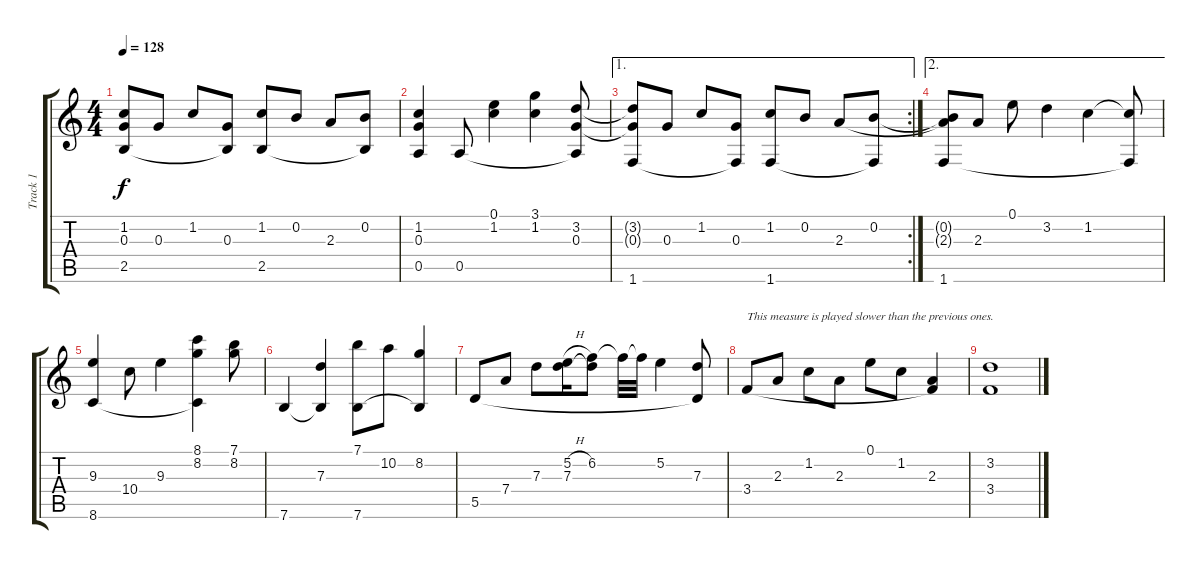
\track ("Track 1" "Track 1") {instrument acousticguitarsteel}
\staff {score tabs}
\tuning (E4 B3 G3 D3 A2 E2) {hide}
\ts (4 4)
\tempo 128
\clef g2
\ks c
(1.2{t} 0.3{t} 2.5).8{dy f} 0.3.8 1.2.8 (0.3 2.5{t}).8 (1.2 2.5).8 0.2.8 2.3.8 (0.2 2.5{t}).8 |
(1.2 0.3 0.5).4 0.5.8 (0.1 1.2).4 (3.1 1.2).4 (3.2 0.3 0.5{t}).8 |
\ae 1
\rc 2
(3.2{t} 0.3{t} 1.6).8 0.3.8 1.2.8 (0.3 1.6{t}).8 (1.2 1.6).8 0.2.8 2.3.8 (0.2 1.6{t}).8 |
\ae 2
(0.2{t} 2.3{t} 1.6).8 2.3.8 0.1.8 3.2.4 1.2.4 (1.2{t} 1.6{t}).8 |
(9.3 8.6).4 10.4.8 9.3.4 (8.1 8.2 8.6{t}).4 (7.1 8.2).8 |
7.6.4 (7.3 7.6{t}).4 (7.1 7.6).8 10.2.8 (8.2 7.6{t}).4 |
5.5.8 7.4.8 7.3.8 (5.2{h} 7.3).16 (6.2 7.3{t}).8 6.2{t}.32 6.2{t}.32 5.2.4 (7.3 5.5{t}).8 |
3.4.8{txt "This measure is played slower than the previous ones."} 2.3.8 1.2.8 2.3.8 0.1.8 1.2.8 (2.3 3.4{t}).4 |
(3.2 3.4).1
